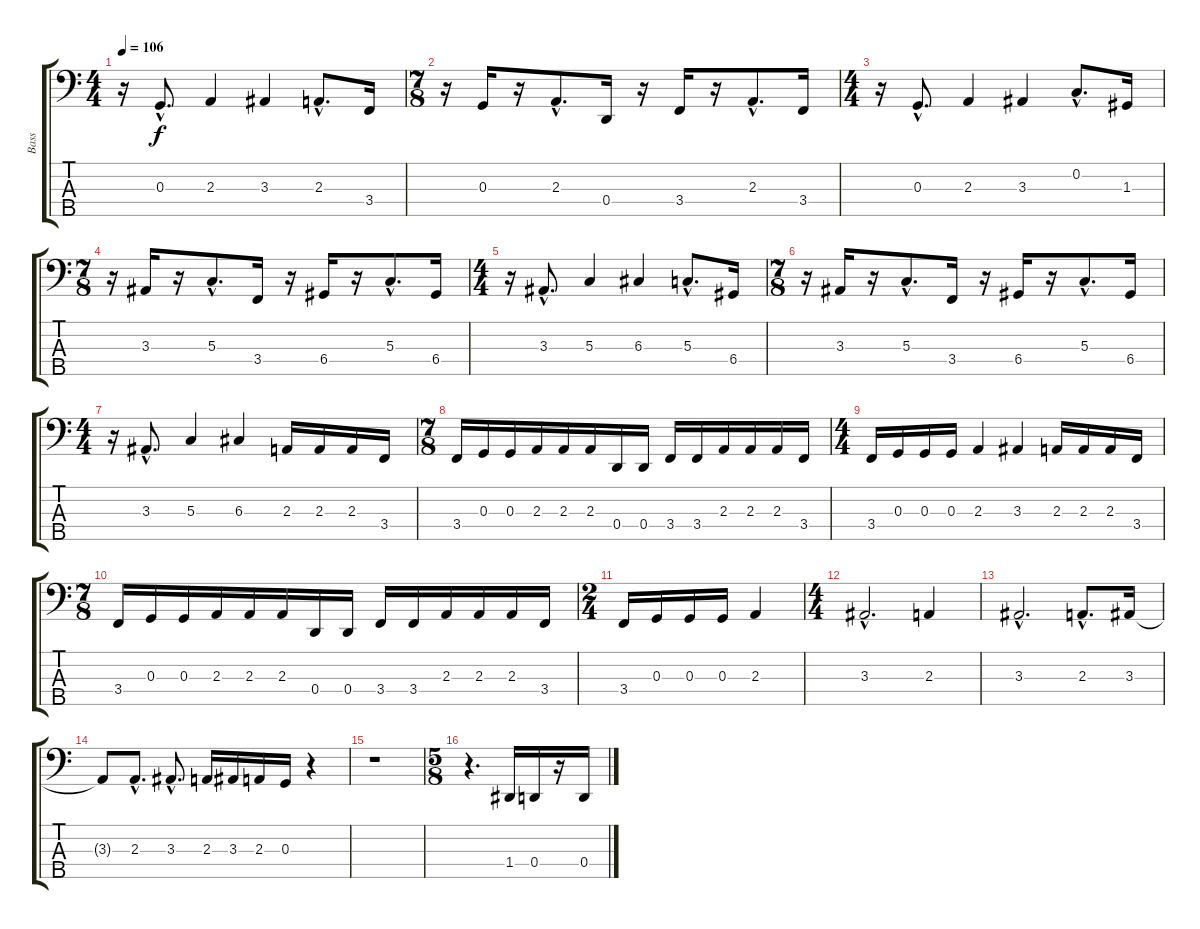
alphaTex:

\track ("Bass" "Bass") {instrument electricbasspick}
\staff {score tabs}
\tuning (F2 C2 G1 D1 A0) {hide}
\ts (4 4)
\tempo 106
\clef f4
\ks c
r.16{dy f} 0.3{hac}.8{d} 2.3.4 3.3.4 2.3{hac}.8{d} 3.4.16 |
\ts (7 8)
r.16 0.3.16 r.16 2.3{hac}.8{d} 0.4.16 r.16 3.4.16 r.16 2.3{hac}.8{d} 3.4.16 |
\ts (4 4)
r.16 0.3{hac}.8{d} 2.3.4 3.3.4 0.2{hac}.8{d} 1.3.16 |
\ts (7 8)
r.16 3.3.16 r.16 5.3{hac}.8{d} 3.4.16 r.16 6.4.16 r.16 5.3{hac}.8{d} 6.4.16 |
\ts (4 4)
r.16 3.3{hac}.8{d} 5.3.4 6.3.4 5.3{hac}.8{d} 6.4.16 |
\ts (7 8)
r.16 3.3.16 r.16 5.3{hac}.8{d} 3.4.16 r.16 6.4.16 r.16 5.3{hac}.8{d} 6.4.16 |
\ts (4 4)
r.16 3.3{hac}.8{d} 5.3.4 6.3.4 2.3.16 2.3.16 2.3.16 3.4.16 |
\ts (7 8)
3.4.16 0.3.16 0.3.16 2.3.16 2.3.16 2.3.16 0.4.16 0.4.16 3.4.16 3.4.16 2.3.16 2.3.16 2.3.16 3.4.16 |
\ts (4 4)
3.4.16 0.3.16 0.3.16 0.3.16 2.3.4 3.3.4 2.3.16 2.3.16 2.3.16 3.4.16 |
\ts (7 8)
3.4.16 0.3.16 0.3.16 2.3.16 2.3.16 2.3.16 0.4.16 0.4.16 3.4.16 3.4.16 2.3.16 2.3.16 2.3.16 3.4.16 |
\ts (2 4)
3.4.16 0.3.16 0.3.16 0.3.16 2.3.4 |
\ts (4 4)
3.3{hac}.2{d} 2.3.4 |
3.3{hac}.2{d} 2.3{hac}.8{d} 3.3.16 |
3.3{t}.8 2.3{hac}.8{d} 3.3{hac}.8{d} 2.3.16 3.3.16 2.3.16 0.3.16 r.4 |
r.1 |
\ts (5 8)
r.4{d} 1.4.16 0.4.16 r.16 0.4.16
